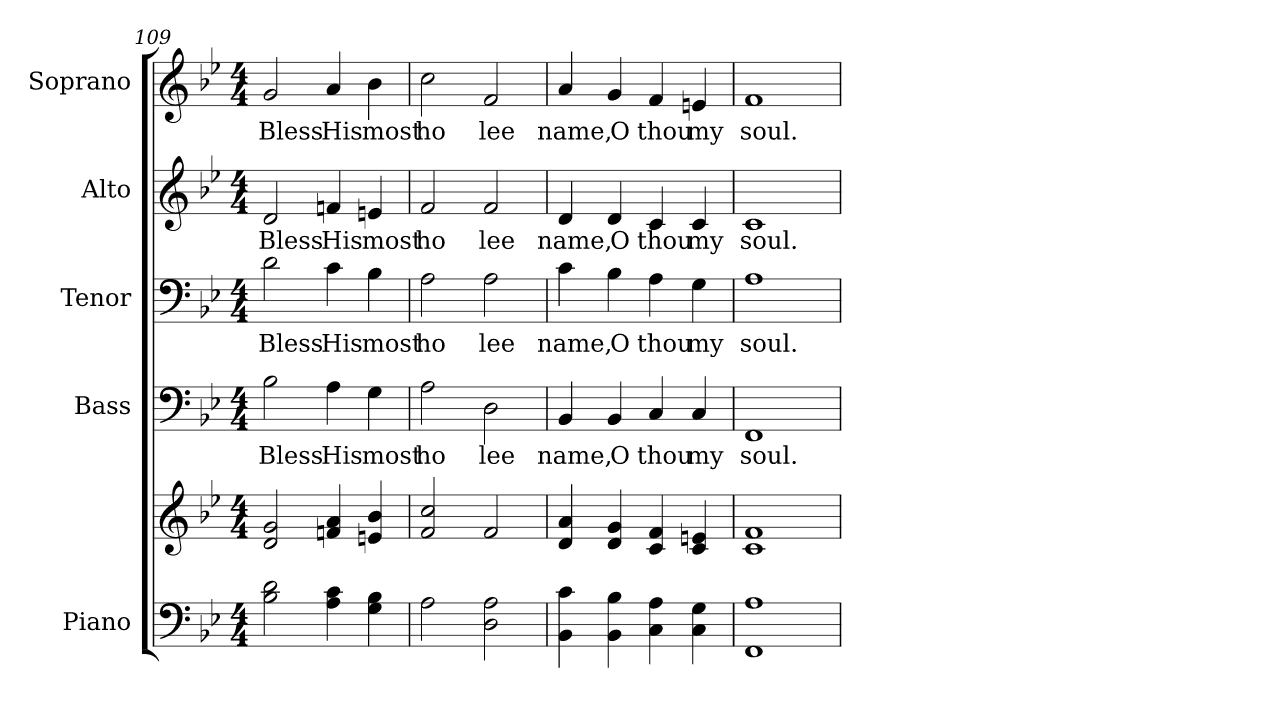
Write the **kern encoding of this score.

**kern	**kern	**kern	**text	**kern	**text	**kern	**text	**kern	**text
*part5	*part5	*part4	*part4	*part3	*part3	*part2	*part2	*part1	*part1
*staff6	*staff5	*staff4	*staff4	*staff3	*staff3	*staff2	*staff2	*staff1	*staff1
*I"Piano	*	*I"Bass	*	*I"Tenor	*	*I"Alto	*	*I"Soprano	*
*I'Pno.	*	*I'B.	*	*I'T.	*	*I'A.	*	*I'S.	*
!!LO:PB:g=z
*clefF4	*clefG2	*clefF4	*	*clefF4	*	*clefG2	*	*clefG2	*
*k[b-e-]	*k[b-e-]	*k[b-e-]	*	*k[b-e-]	*	*k[b-e-]	*	*k[b-e-]	*
*B-:	*B-:	*B-:	*	*B-:	*	*B-:	*	*B-:	*
*M4/4	*M4/4	*M4/4	*	*M4/4	*	*M4/4	*	*M4/4	*
=109	=109	=109	=109	=109	=109	=109	=109	=109	=109
!	!	!	!LO:LY:b:color=#000000	!	!	!	!	!	!
!	!	!	!	!	!LO:LY:b:color=#000000	!	!	!	!
!	!	!	!	!	!	!	!LO:LY:b:color=#000000	!	!
!	!	!	!	!	!	!	!	!	!LO:LY:b:color=#000000
2B-i\ 2di	2di/ 2gi	2B-i\	Bless	2di\	Bless	2di/	Bless	2gi/	Bless
!	!	!	!LO:LY:b:color=#000000	!	!	!	!	!	!
!	!	!	!	!	!LO:LY:b:color=#000000	!	!	!	!
!	!	!	!	!	!	!	!LO:LY:b:color=#000000	!	!
!	!	!	!	!	!	!	!	!	!LO:LY:b:color=#000000
4Ai\ 4ci	4fni/ 4ai	4Ai\	His	4ci\	His	4fni/	His	4ai/	His
!	!	!	!LO:LY:b:color=#000000	!	!	!	!	!	!
!	!	!	!	!	!LO:LY:b:color=#000000	!	!	!	!
!	!	!	!	!	!	!	!LO:LY:b:color=#000000	!	!
!	!	!	!	!	!	!	!	!	!LO:LY:b:color=#000000
4Gi\ 4B-i	4eni/ 4b-i	4Gi\	most	4B-i\	most	4eni/	most	4b-i\	most
=110	=110	=110	=110	=110	=110	=110	=110	=110	=110
!	!	!	!LO:LY:b:color=#000000	!	!	!	!	!	!
!	!	!	!	!	!LO:LY:b:color=#000000	!	!	!	!
!	!	!	!	!	!	!	!LO:LY:b:color=#000000	!	!
!	!	!	!	!	!	!	!	!	!LO:LY:b:color=#000000
2Ai\	2fi/ 2cci	2Ai\	ho	2Ai\	ho	2fi/	ho	2cci\	ho
!	!	!	!LO:LY:b:color=#000000	!	!	!	!	!	!
!	!	!	!	!	!LO:LY:b:color=#000000	!	!	!	!
!	!	!	!	!	!	!	!LO:LY:b:color=#000000	!	!
!	!	!	!	!	!	!	!	!	!LO:LY:b:color=#000000
2Di\ 2Ai	2fi/	2Di\	lee	2Ai\	lee	2fi/	lee	2fi/	lee
=111	=111	=111	=111	=111	=111	=111	=111	=111	=111
!	!	!	!LO:LY:b:color=#000000	!	!	!	!	!	!
!	!	!	!	!	!LO:LY:b:color=#000000	!	!	!	!
!	!	!	!	!	!	!	!LO:LY:b:color=#000000	!	!
!	!	!	!	!	!	!	!	!	!LO:LY:b:color=#000000
4BB-i\ 4ci	4di/ 4ai	4BB-i/	name,	4ci\	name,	4di/	name,	4ai/	name,
!	!	!	!LO:LY:b:color=#000000	!	!	!	!	!	!
!	!	!	!	!	!LO:LY:b:color=#000000	!	!	!	!
!	!	!	!	!	!	!	!LO:LY:b:color=#000000	!	!
!	!	!	!	!	!	!	!	!	!LO:LY:b:color=#000000
4BB-i\ 4B-i	4di/ 4gi	4BB-i/	O	4B-i\	O	4di/	O	4gi/	O
!	!	!	!LO:LY:b:color=#000000	!	!	!	!	!	!
!	!	!	!	!	!LO:LY:b:color=#000000	!	!	!	!
!	!	!	!	!	!	!	!LO:LY:b:color=#000000	!	!
!	!	!	!	!	!	!	!	!	!LO:LY:b:color=#000000
4Ci\ 4Ai	4ci/ 4fi	4Ci/	thou	4Ai\	thou	4ci/	thou	4fi/	thou
!	!	!	!LO:LY:b:color=#000000	!	!	!	!	!	!
!	!	!	!	!	!LO:LY:b:color=#000000	!	!	!	!
!	!	!	!	!	!	!	!LO:LY:b:color=#000000	!	!
!	!	!	!	!	!	!	!	!	!LO:LY:b:color=#000000
4Ci\ 4Gi	4ci/ 4eni	4Ci/	my	4Gi\	my	4ci/	my	4eni/	my
=112	=112	=112	=112	=112	=112	=112	=112	=112	=112
!	!	!	!LO:LY:b:color=#000000	!	!	!	!	!	!
!	!	!	!	!	!LO:LY:b:color=#000000	!	!	!	!
!	!	!	!	!	!	!	!LO:LY:b:color=#000000	!	!
!	!	!	!	!	!	!	!	!	!LO:LY:b:color=#000000
1FFi 1Ai	1ci 1fi	1FFi	soul.	1Ai	soul.	1ci	soul.	1fi	soul.
=	=	=	=	=	=	=	=	=	=
*-	*-	*-	*-	*-	*-	*-	*-	*-	*-
